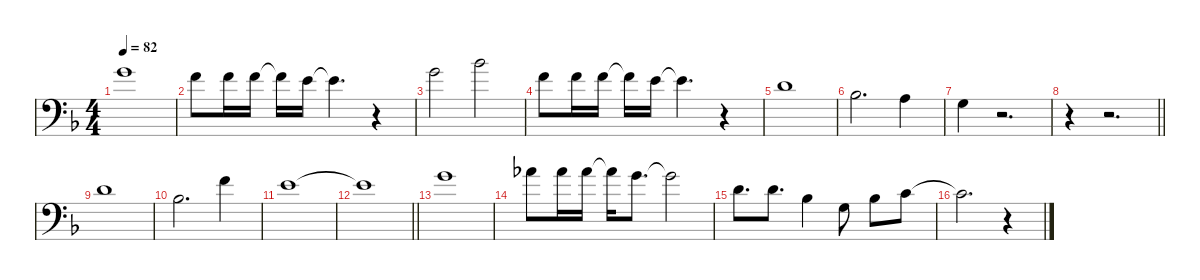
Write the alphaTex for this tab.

\defaultSystemsLayout 4
\hideDynamics
\bracketExtendMode nobrackets
\singleTrackTrackNamePolicy hidden
\multiTrackTrackNamePolicy hidden
\firstSystemTrackNameMode fullname
\firstSystemTrackNameOrientation horizontal
\otherSystemsTrackNameOrientation horizontal
\track ("Vocaux" "ob.") {defaultSystemsLayout 4 instrument oboe}
\staff {score}
\tuning (E4 C4 G3 C3 G2 C2)
\ts (4 4)
\tempo 82
\clef f4
\ks dminor
3.1{acc forcenatural}.1{dy f beam Down} |
1.1{acc forcenatural}.8{beam Down} 1.1{acc forcenatural}.16{beam Down} 1.1{acc forcenatural}.16{beam Down} 1.1{t acc forcenatural}.16{beam Down} 0.1{acc forcenatural}.16{beam Down} 0.1{t acc forcenatural}.4{d beam Down} r.4{beam Down} |
3.1{acc forcenatural}.2{beam Down} 6.1{acc b}.2{beam Down} |
5.2{acc forcenatural}.8{beam Down} 5.2{acc forcenatural}.16{beam Down} 5.2{acc forcenatural}.16{beam Down} 5.2{t acc forcenatural}.16{beam Down} 4.2{acc forcenatural}.16{beam Down} 4.2{t acc forcenatural}.4{d beam Down} r.4{beam Down} |
2.2{acc forcenatural}.1{beam Down} |
3.3{acc b}.2{d beam Down} 2.3{acc forcenatural}.4{beam Down} |
0.3{acc forcenatural}.4{beam Down} r.2{d beam Down} |
\barLineRight lightlight
r.4{beam Down} r.2{d beam Down} |
2.2{acc forcenatural}.1{beam Down} |
3.3{acc b}.2{d beam Down} 1.1{acc forcenatural}.4{beam Down} |
0.1{acc forcenatural}.1{beam Down} |
\barLineRight lightlight
0.1{t acc forcenatural}.1{beam Down} |
3.1{acc forcenatural}.1{beam Down} |
4.1{acc b}.8{beam Down} 4.1{acc b}.16{beam Down} 4.1{acc b}.16{beam Down} 4.1{t acc b}.16{beam Down} 3.1{acc forcenatural}.8{d beam Down} 3.1{t acc forcenatural}.2{beam Down} |
2.2{acc forcenatural}.8{d beam Down} 2.2{acc forcenatural}.8{d beam Down} 3.3{acc b}.4{beam Down} 0.3{acc forcenatural}.8{beam Down} 3.3{acc b}.8{beam Down} 0.2{acc forcenatural}.8{beam Down} |
0.2{t acc forcenatural}.2{d beam Down} r.4{beam Down}
